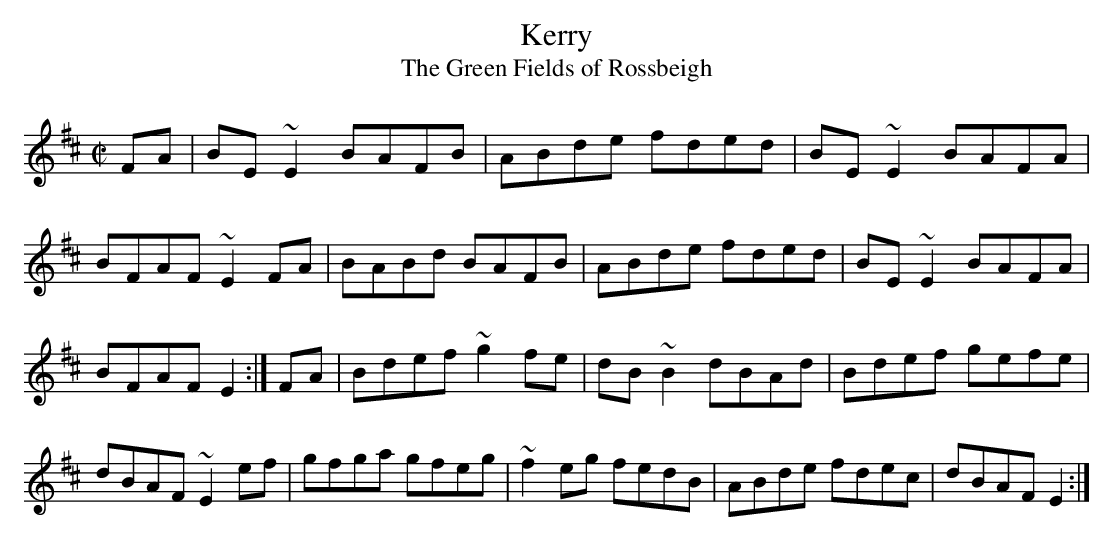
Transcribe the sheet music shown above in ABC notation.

X:1
T:Kerry
T:Green Fields of Rossbeigh, The
E:9
M:C|
K:EDor
FA|BE~E2 BAFB|ABde fded|BE~E2 BAFA|BFAF ~E2FA|\
BABd BAFB|ABde fded|BE~E2 BAFA|BFAF E2:|\
FA|Bdef ~g2 fe|dB~B2 dBAd|Bdef gefe|dBAF ~E2 ef|\
gfga gfeg|~f2 eg fedB|ABde fdec|dBAF E2:|**

\vfill\eject
